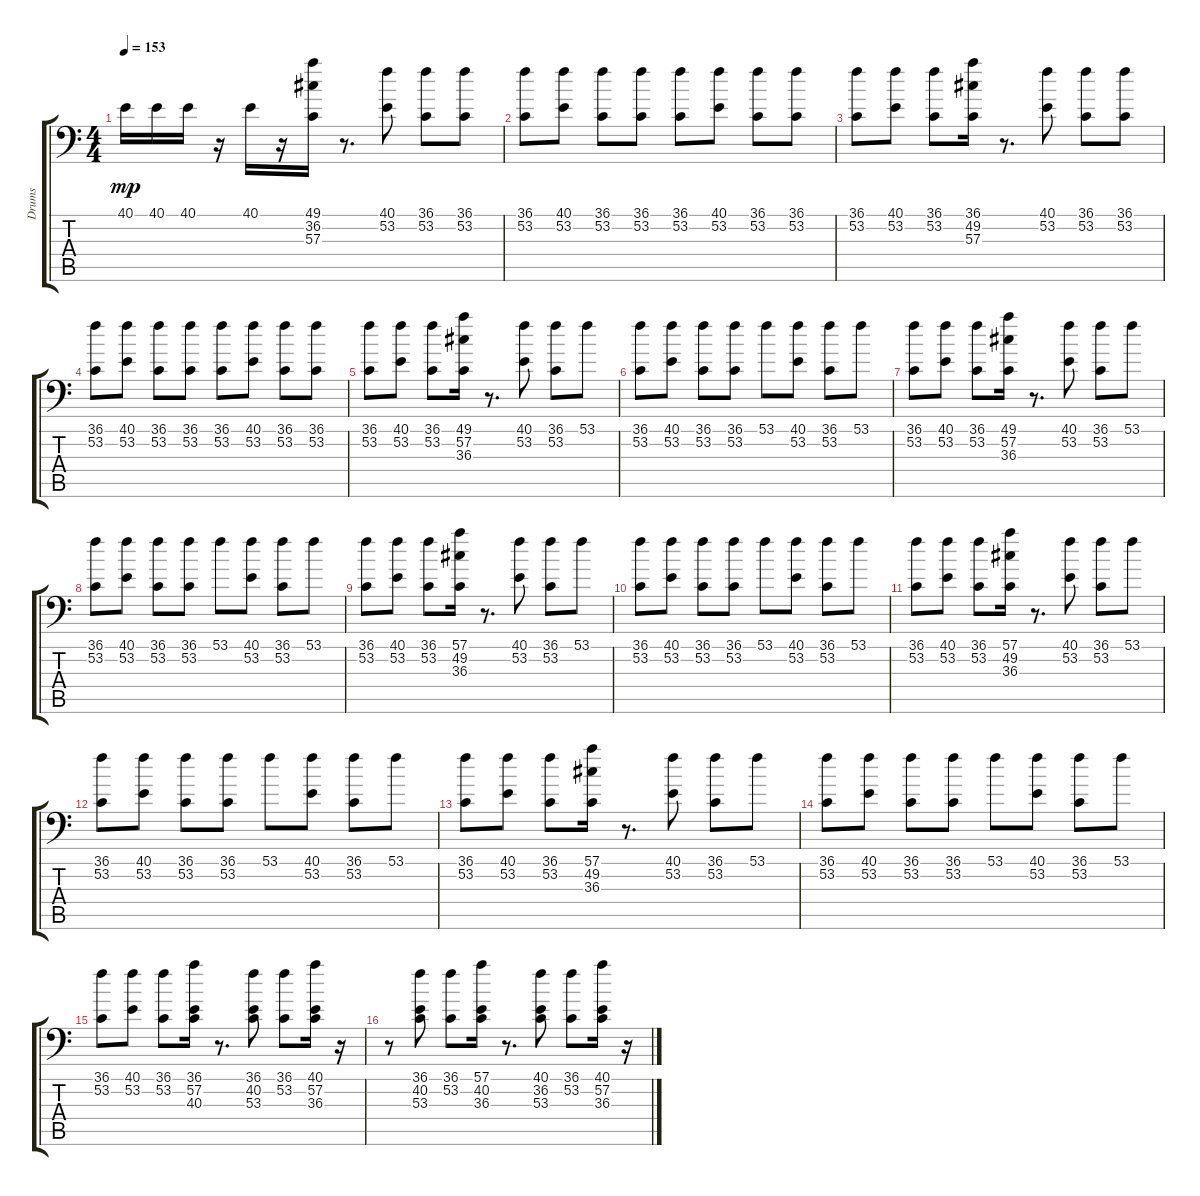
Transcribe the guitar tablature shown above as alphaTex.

\track ("Drums" "Drums") {instrument acousticgrandpiano}
\staff {score tabs}
\tuning (C-1 C-1 C-1 C-1 C-1 C-1) {hide}
\ts (4 4)
\tempo 153
\clef f4
\ks c
40.1.16{dy mp} 40.1.16 40.1.16 r.16 40.1.16 r.16 (49.1 36.2 57.3).16 r.8{d} (40.1 53.2).8 (36.1 53.2).8 (36.1 53.2).8 |
(36.1 53.2).8 (40.1 53.2).8 (36.1 53.2).8 (36.1 53.2).8 (36.1 53.2).8 (40.1 53.2).8 (36.1 53.2).8 (36.1 53.2).8 |
(36.1 53.2).8 (40.1 53.2).8 (36.1 53.2).8 (36.1 49.2 57.3).16 r.8{d} (40.1 53.2).8 (36.1 53.2).8 (36.1 53.2).8 |
(36.1 53.2).8 (40.1 53.2).8 (36.1 53.2).8 (36.1 53.2).8 (36.1 53.2).8 (40.1 53.2).8 (36.1 53.2).8 (36.1 53.2).8 |
(36.1 53.2).8 (40.1 53.2).8 (36.1 53.2).8 (49.1 57.2 36.3).16 r.8{d} (40.1 53.2).8 (36.1 53.2).8 53.1.8 |
(36.1 53.2).8 (40.1 53.2).8 (36.1 53.2).8 (36.1 53.2).8 53.1.8 (40.1 53.2).8 (36.1 53.2).8 53.1.8 |
(36.1 53.2).8 (40.1 53.2).8 (36.1 53.2).8 (49.1 57.2 36.3).16 r.8{d} (40.1 53.2).8 (36.1 53.2).8 53.1.8 |
(36.1 53.2).8 (40.1 53.2).8 (36.1 53.2).8 (36.1 53.2).8 53.1.8 (40.1 53.2).8 (36.1 53.2).8 53.1.8 |
(36.1 53.2).8 (40.1 53.2).8 (36.1 53.2).8 (57.1 49.2 36.3).16 r.8{d} (40.1 53.2).8 (36.1 53.2).8 53.1.8 |
(36.1 53.2).8 (40.1 53.2).8 (36.1 53.2).8 (36.1 53.2).8 53.1.8 (40.1 53.2).8 (36.1 53.2).8 53.1.8 |
(36.1 53.2).8 (40.1 53.2).8 (36.1 53.2).8 (57.1 49.2 36.3).16 r.8{d} (40.1 53.2).8 (36.1 53.2).8 53.1.8 |
(36.1 53.2).8 (40.1 53.2).8 (36.1 53.2).8 (36.1 53.2).8 53.1.8 (40.1 53.2).8 (36.1 53.2).8 53.1.8 |
(36.1 53.2).8 (40.1 53.2).8 (36.1 53.2).8 (57.1 49.2 36.3).16 r.8{d} (40.1 53.2).8 (36.1 53.2).8 53.1.8 |
(36.1 53.2).8 (40.1 53.2).8 (36.1 53.2).8 (36.1 53.2).8 53.1.8 (40.1 53.2).8 (36.1 53.2).8 53.1.8 |
(36.1 53.2).8 (40.1 53.2).8 (36.1 53.2).8 (36.1 57.2 40.3).16 r.8{d} (36.1 40.2 53.3).8 (36.1 53.2).8 (40.1 57.2 36.3).16 r.16 |
r.8 (36.1 40.2 53.3).8 (36.1 53.2).8 (57.1 40.2 36.3).16 r.8{d} (40.1 36.2 53.3).8 (36.1 53.2).8 (40.1 57.2 36.3).16 r.16
